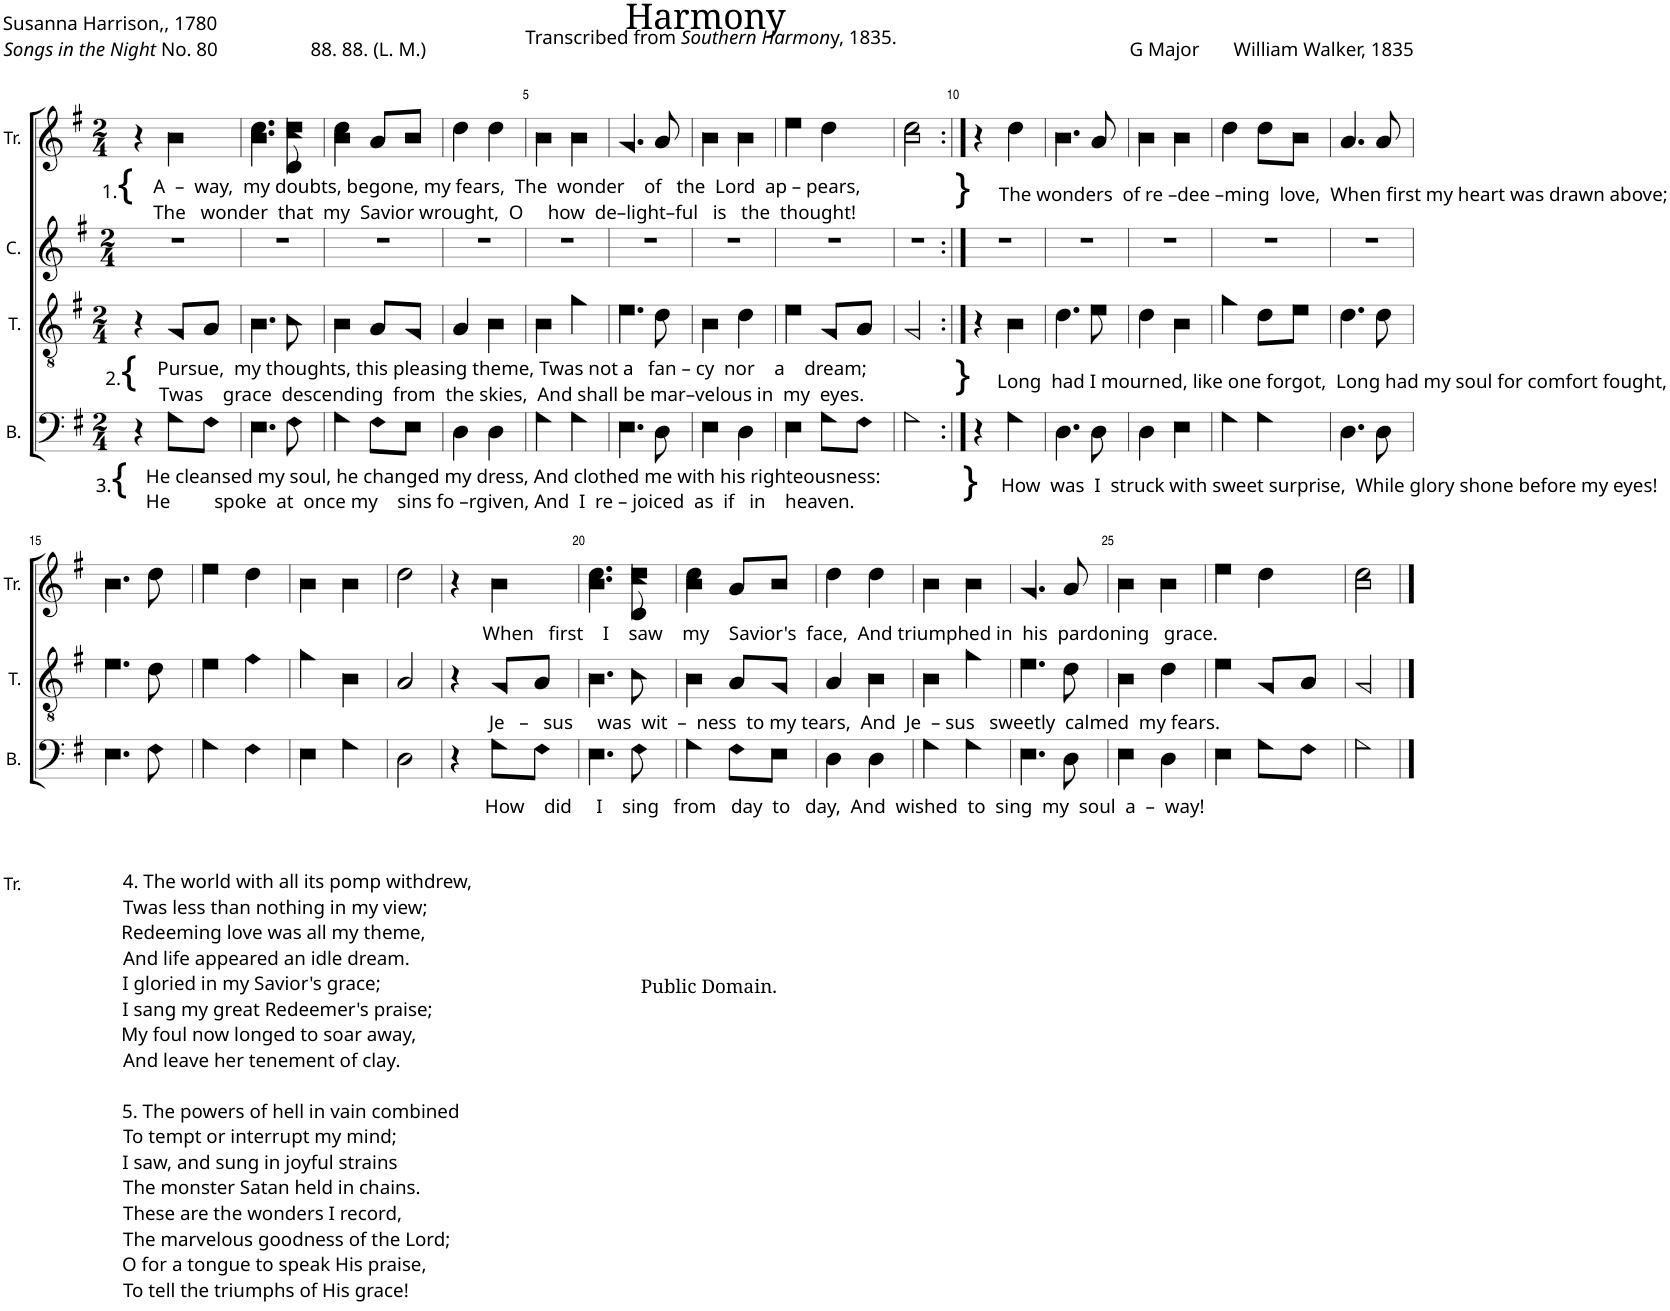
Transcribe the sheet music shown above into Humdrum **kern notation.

**kern	**kern	**kern	**kern
*part4	*part3	*part2	*part1
*staff4	*staff3	*staff2	*staff1
*I"B.	*I"T.	*I"C.	*I"Tr.
*I'B.	*I'T.	*I'C.	*I'Tr.
*clefF4	*clefGv2	*clefG2	*clefG2
*k[f#]	*k[f#]	*k[f#]	*k[f#]
*M2/4	*M2/4	*M2/4	*M2/4
=1	=1	=1	=1
!	!	!	!LO:TX:b:t=1.
!	!	!	!LO:TX:b:t={
!	!LO:TX:b:t=2.	!	!
!	!LO:TX:b:t={	!	!
!LO:TX:b:t=3.	!	!	!
!LO:TX:b:t={	!	!	!
4r	4r	2r	4r
!	!	!	!LO:TX:b:t=A  –  way,  my doubts, begone, my fears,  The  wonder    of   the  Lord  ap – pears,
!	!	!	!LO:TX:b:t=The   wonder  that  my  Savior wrought,  O     how  de–light–ful   is   the  thought!
!	!LO:TX:b:t=Pursue,  my thoughts, this pleasing theme, Twas not a   fan – cy  nor    a    dream;	!	!
!	!LO:TX:b:t=Twas    grace  descending  from  the skies,  And shall be mar–velous in  my  eyes.	!	!
!LO:TX:b:t=He cleansed my soul, he changed my dress, And clothed me with his righteousness&colon;	!	!	!
!LO:TX:b:t=He         spoke  at  once my    sins fo –rgiven, And  I  re – joiced  as  if   in    heaven.	!	!	!
8G!\L	8G!/L	.	4b!\
8F#!\J	8A!/J	.	.
=2	=2	=2	=2
4.E!\	4.B!\	2r	4.b!\ 4.dd!\
8F#!\	8c!\	.	8a!\ 8cc!\ 8ee!\
=3	=3	=3	=3
4G!\	4B!\	2r	4b!\ 4dd!\
8F#!\L	8A!/L	.	8a!/L
8E!\J	8G!/J	.	8b!/J
=4	=4	=4	=4
4D!\	4A!/	2r	4dd!\
4D!\	4B!\	.	4dd!\
=5	=5	=5	=5
4G!\	4B!\	2r	4b!\
4G!\	4g!\	.	4b!\
=6	=6	=6	=6
4.E!\	4.e!\	2r	4.g!/
8D!\	8d!\	.	8a!/
=7	=7	=7	=7
4E!\	4B!\	2r	4b!\
4D!\	4d!\	.	4b!\
=8	=8	=8	=8
4E!\	4e!\	2r	4ee!\
8G!\L	8G!/L	.	4dd!\
8F#!\J	8A!/J	.	.
=9	=9	=9	=9
2G!\	2G!/	2r	2b!\ 2dd!\
=10:|!	=10:|!	=10:|!	=10:|!
!	!	!	!LO:TX:b:t=}
!	!LO:TX:b:t=}	!	!
!LO:TX:b:t=}	!	!	!
4r	4r	2r	4r
!	!	!	!LO:TX:b:t=The wonders  of re –dee –ming  love,  When first my heart was drawn above;
!	!LO:TX:b:t=Long  had I mourned, like one forgot,  Long had my soul for comfort fought,	!	!
!LO:TX:b:t=How  was  I  struck with sweet surprise,  While glory shone before my eyes!	!	!	!
4G!\	4B!\	.	4dd!\
=11	=11	=11	=11
4.D!\	4.d!\	2r	4.b!\
8D!\	8e!\	.	8a!/
=12	=12	=12	=12
4D!\	4d!\	2r	4b!\
4E!\	4B!\	.	4b!\
=13	=13	=13	=13
4G!\	4g!\	2r	4dd!\
4G!\	8d!\L	.	8dd!\L
.	8e!\J	.	8b!\J
=14	=14	=14	=14
4.D!\	4.d!\	2r	4.a!/
8D!\	8d!\	.	8a!/
!!LO:LB:g=z
=15	=15	=15	=15
4.E!\	4.e!\	2r	4.b!\
8F#!\	8d!\	.	8dd!\
=16	=16	=16	=16
4G!\	4e!\	2r	4ee!\
4F#!\	4f#!\	.	4dd!\
=17	=17	=17	=17
4E!\	4g!\	2r	4b!\
4G!\	4B!\	.	4b!\
=18	=18	=18	=18
2D!\	2A!/	2r	2dd!\
=19	=19	=19	=19
4r	4r	2r	4r
!	!	!	!LO:TX:b:t=When   first    I    saw    my    Savior's  face,  And triumphed in  his  pardoning   grace.
!	!LO:TX:b:t=Je   –   sus     was  wit  –  ness  to my tears,  And  Je  – sus   sweetly  calmed  my fears.	!	!
!LO:TX:b:t=How    did     I    sing   from   day  to   day,  And  wished  to  sing  my  soul  a  –  way!	!	!	!
8G!\L	8G!/L	.	4b!\
8F#!\J	8A!/J	.	.
=20	=20	=20	=20
4.E!\	4.B!\	2r	4.b!\ 4.dd!\
8F#!\	8c!\	.	8a!\ 8cc!\ 8ee!\
=21	=21	=21	=21
4G!\	4B!\	2r	4b!\ 4dd!\
8F#!\L	8A!/L	.	8a!/L
8E!\J	8G!/J	.	8b!/J
=22	=22	=22	=22
4D!\	4A!/	2r	4dd!\
4D!\	4B!\	.	4dd!\
=23	=23	=23	=23
4G!\	4B!\	2r	4b!\
4G!\	4g!\	.	4b!\
=24	=24	=24	=24
4.E!\	4.e!\	2r	4.g!/
8D!\	8d!\	.	8a!/
=25	=25	=25	=25
4E!\	4B!\	2r	4b!\
4D!\	4d!\	.	4b!\
=26	=26	=26	=26
4E!\	4e!\	2r	4ee!\
8G!\L	8G!/L	.	4dd!\
8F#!\J	8A!/J	.	.
=27	=27	=27	=27
2G!\	2G!/	2r	2b!\ 2dd!\
==	==	==	==
*-	*-	*-	*-
